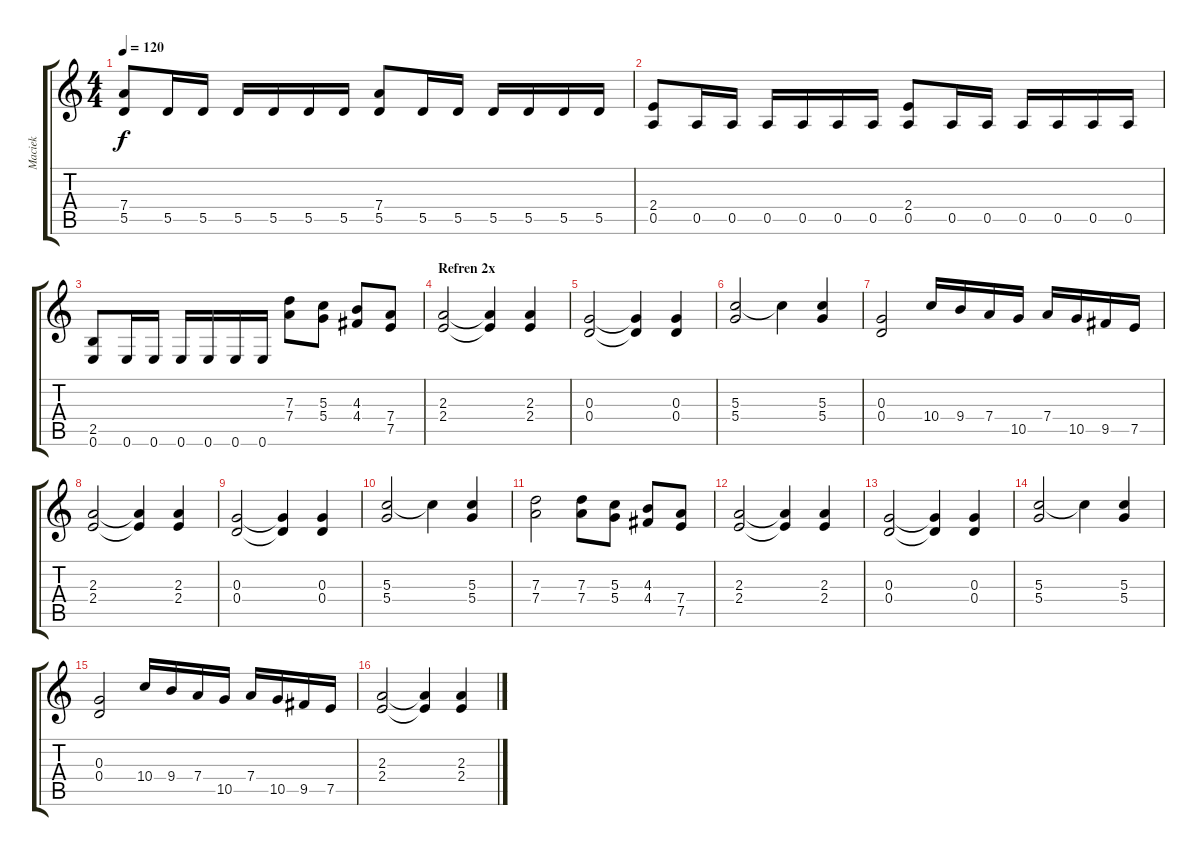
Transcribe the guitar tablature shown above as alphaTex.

\track ("Maciek" "Maciek") {instrument distortionguitar}
\staff {score tabs}
\tuning (E4 B3 G3 D3 A2 E2) {hide}
\ts (4 4)
\tempo 120
\clef g2
\ks c
(7.4 5.5).8{dy f} 5.5.16 5.5.16 5.5.16 5.5.16 5.5.16 5.5.16 (7.4 5.5).8 5.5.16 5.5.16 5.5.16 5.5.16 5.5.16 5.5.16 |
(2.4 0.5).8 0.5.16 0.5.16 0.5.16 0.5.16 0.5.16 0.5.16 (2.4 0.5).8 0.5.16 0.5.16 0.5.16 0.5.16 0.5.16 0.5.16 |
(2.5 0.6).8 0.6.16 0.6.16 0.6.16 0.6.16 0.6.16 0.6.16 (7.3 7.4).8 (5.3 5.4).8 (4.3 4.4).8 (7.4 7.5).8 |
\section ("" "Refren 2x")
(2.3 2.4).2 (2.3{t} 2.4{t}).4 (2.3 2.4).4 |
(0.3 0.4).2 (0.3{t} 0.4{t}).4 (0.3 0.4).4 |
(5.3 5.4).2 5.3{t}.4 (5.3 5.4).4 |
(0.3 0.4).2 10.4.16 9.4.16 7.4.16 10.5.16 7.4.16 10.5.16 9.5.16 7.5.16 |
(2.3 2.4).2 (2.3{t} 2.4{t}).4 (2.3 2.4).4 |
(0.3 0.4).2 (0.3{t} 0.4{t}).4 (0.3 0.4).4 |
(5.3 5.4).2 5.3{t}.4 (5.3 5.4).4 |
(7.3 7.4).2 (7.3 7.4).8 (5.3 5.4).8 (4.3 4.4).8 (7.4 7.5).8 |
(2.3 2.4).2 (2.3{t} 2.4{t}).4 (2.3 2.4).4 |
(0.3 0.4).2 (0.3{t} 0.4{t}).4 (0.3 0.4).4 |
(5.3 5.4).2 5.3{t}.4 (5.3 5.4).4 |
(0.3 0.4).2 10.4.16 9.4.16 7.4.16 10.5.16 7.4.16 10.5.16 9.5.16 7.5.16 |
(2.3 2.4).2 (2.3{t} 2.4{t}).4 (2.3 2.4).4
